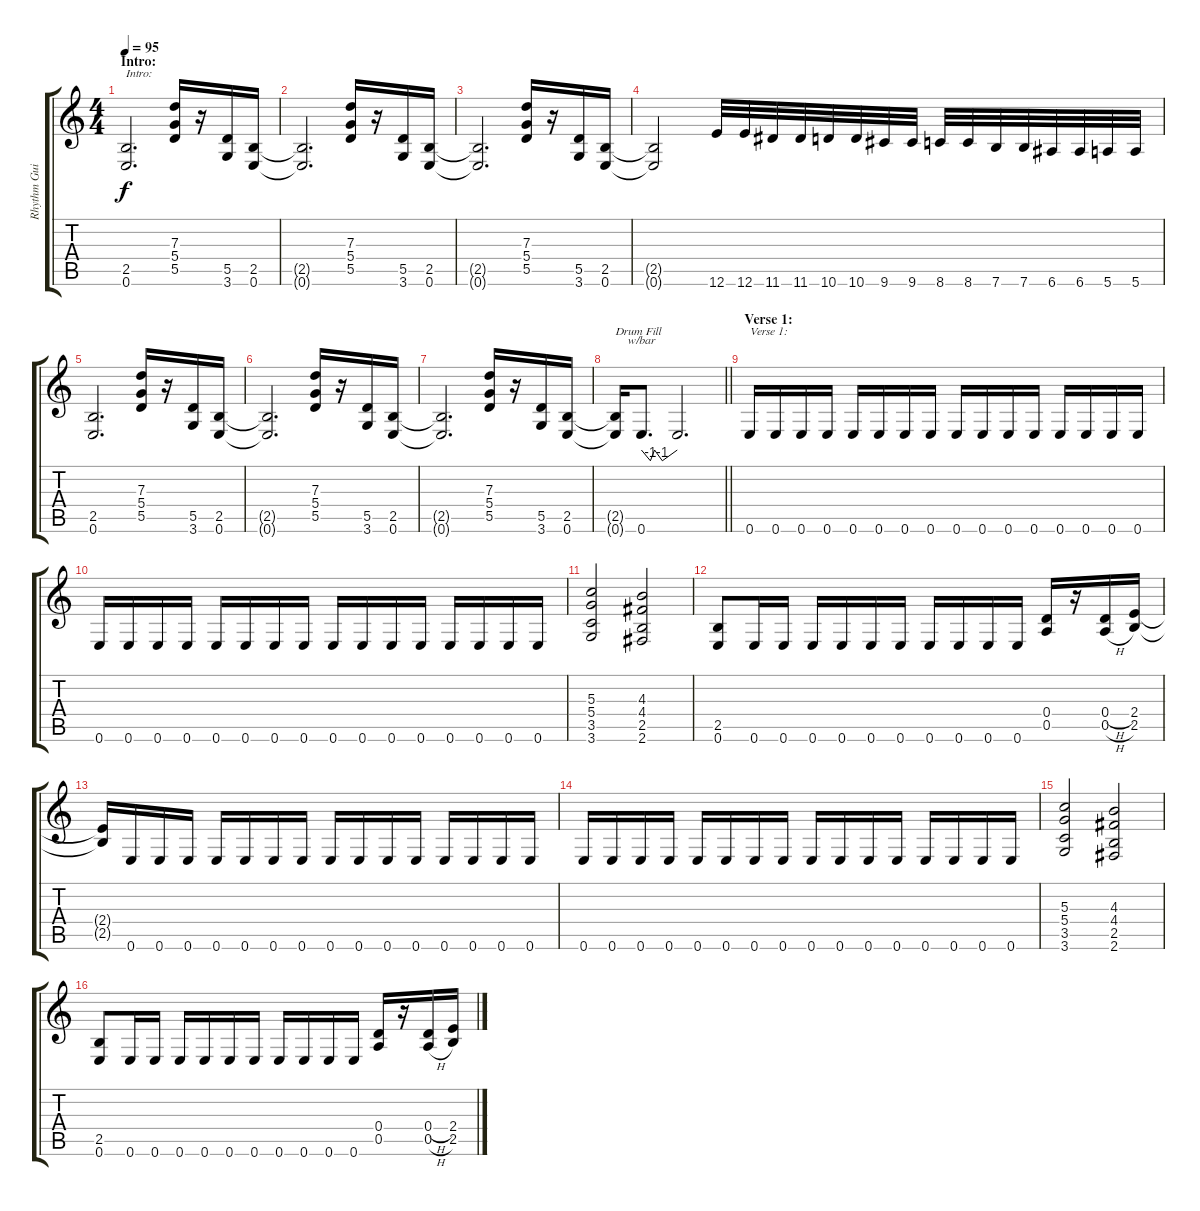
\track ("Rhythm Guitar 1" "Rhythm Gui") {instrument overdrivenguitar}
\staff {score tabs}
\tuning (E4 B3 G3 D3 A2 E2) {hide}
\ts (4 4)
\section ("" "Intro:")
\tempo 95
\clef g2
\ks c
(2.5 0.6).2{d txt "Intro:" dy f instrument overdrivenguitar} (7.3 5.4 5.5).16 r.16 (5.5 3.6).16 (2.5 0.6).16 |
(2.5{t} 0.6{t}).2{d} (7.3 5.4 5.5).16 r.16 (5.5 3.6).16 (2.5 0.6).16 |
(2.5{t} 0.6{t}).2{d} (7.3 5.4 5.5).16 r.16 (5.5 3.6).16 (2.5 0.6).16 |
(2.5{t} 0.6{t}).2 12.6.32 12.6.32 11.6.32 11.6.32 10.6.32 10.6.32 9.6.32 9.6.32 8.6.32 8.6.32 7.6.32 7.6.32 6.6.32 6.6.32 5.6.32 5.6.32 |
(2.5 0.6).2{d} (7.3 5.4 5.5).16 r.16 (5.5 3.6).16 (2.5 0.6).16 |
(2.5{t} 0.6{t}).2{d} (7.3 5.4 5.5).16 r.16 (5.5 3.6).16 (2.5 0.6).16 |
(2.5{t} 0.6{t}).2{d} (7.3 5.4 5.5).16 r.16 (5.5 3.6).16 (2.5 0.6).16 |
\barLineRight lightlight
(2.5{t} 0.6{t}).16{txt "Drum Fill"} 0.6.8{d tbe (custom default 0 0 15 -4 22 0 35 -4 60 0)} 0.6{t}.2{d} |
\section ("" "Verse 1:")
0.6.16{txt "Verse 1:"} 0.6.16 0.6.16 0.6.16 0.6.16 0.6.16 0.6.16 0.6.16 0.6.16 0.6.16 0.6.16 0.6.16 0.6.16 0.6.16 0.6.16 0.6.16 |
0.6.16 0.6.16 0.6.16 0.6.16 0.6.16 0.6.16 0.6.16 0.6.16 0.6.16 0.6.16 0.6.16 0.6.16 0.6.16 0.6.16 0.6.16 0.6.16 |
(5.3 5.4 3.5 3.6).2 (4.3 4.4 2.5 2.6).2 |
(2.5 0.6).8 0.6.16 0.6.16 0.6.16 0.6.16 0.6.16 0.6.16 0.6.16 0.6.16 0.6.16 0.6.16 (0.4 0.5).16 r.16 (0.4{h} 0.5{h}).16 (2.4 2.5).16 |
(2.4{t} 2.5{t}).16 0.6.16 0.6.16 0.6.16 0.6.16 0.6.16 0.6.16 0.6.16 0.6.16 0.6.16 0.6.16 0.6.16 0.6.16 0.6.16 0.6.16 0.6.16 |
0.6.16 0.6.16 0.6.16 0.6.16 0.6.16 0.6.16 0.6.16 0.6.16 0.6.16 0.6.16 0.6.16 0.6.16 0.6.16 0.6.16 0.6.16 0.6.16 |
(5.3 5.4 3.5 3.6).2 (4.3 4.4 2.5 2.6).2 |
(2.5 0.6).8 0.6.16 0.6.16 0.6.16 0.6.16 0.6.16 0.6.16 0.6.16 0.6.16 0.6.16 0.6.16 (0.4 0.5).16 r.16 (0.4{h} 0.5{h}).16 (2.4 2.5).16
